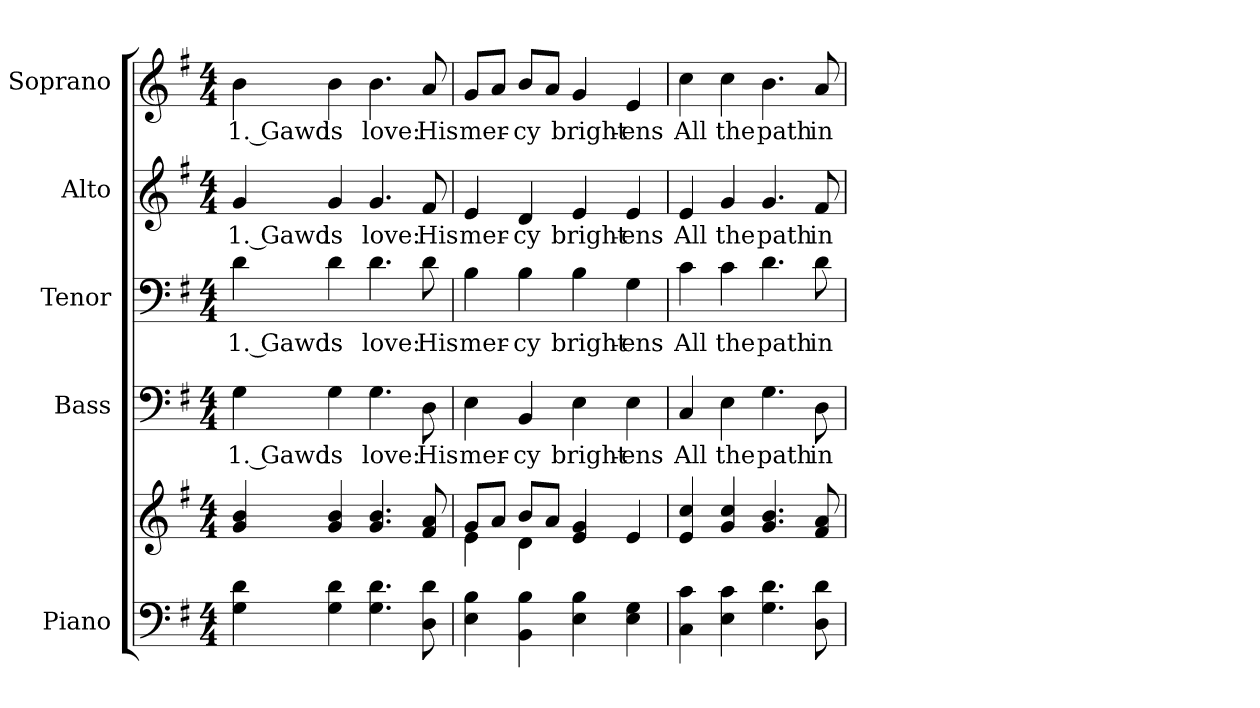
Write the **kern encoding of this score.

**kern	**kern	**kern	**text	**kern	**text	**kern	**text	**kern	**text
*part5	*part5	*part4	*part4	*part3	*part3	*part2	*part2	*part1	*part1
*staff6	*staff5	*staff4	*staff4	*staff3	*staff3	*staff2	*staff2	*staff1	*staff1
*I"Piano	*	*I"Bass	*	*I"Tenor	*	*I"Alto	*	*I"Soprano	*
*I'Pno.	*	*I'B.	*	*I'T.	*	*I'A.	*	*I'S.	*
!!LO:PB:g=z
*clefF4	*clefG2	*clefF4	*	*clefF4	*	*clefG2	*	*clefG2	*
*k[f#]	*k[f#]	*k[f#]	*	*k[f#]	*	*k[f#]	*	*k[f#]	*
*G:	*G:	*G:	*	*G:	*	*G:	*	*G:	*
*M4/4	*M4/4	*M4/4	*	*M4/4	*	*M4/4	*	*M4/4	*
*MM120	*MM120	*MM120	*	*MM120	*	*MM120	*	*MM120	*
=1	=1	=1	=1	=1	=1	=1	=1	=1	=1
!	!	!	!LO:LY:b:color=#000000	!	!	!	!	!	!
!	!	!	!	!	!LO:LY:b:color=#000000	!	!	!	!
!	!	!	!	!	!	!	!LO:LY:b:color=#000000	!	!
!	!	!	!	!	!	!	!	!	!LO:LY:b:color=#000000
4Gi\ 4di	4gi/ 4bi	4Gi\	1. Gawd	4di\	1. Gawd	4gi/	1. Gawd	4bi\	1. Gawd
!	!	!	!LO:LY:b:color=#000000	!	!	!	!	!	!
!	!	!	!	!	!LO:LY:b:color=#000000	!	!	!	!
!	!	!	!	!	!	!	!LO:LY:b:color=#000000	!	!
!	!	!	!	!	!	!	!	!	!LO:LY:b:color=#000000
4Gi\ 4di	4gi/ 4bi	4Gi\	is	4di\	is	4gi/	is	4bi\	is
!	!	!	!LO:LY:b:color=#000000	!	!	!	!	!	!
!	!	!	!	!	!LO:LY:b:color=#000000	!	!	!	!
!	!	!	!	!	!	!	!LO:LY:b:color=#000000	!	!
!	!	!	!	!	!	!	!	!	!LO:LY:b:color=#000000
4.Gi\ 4.di	4.gi/ 4.bi	4.Gi\	love:	4.di\	love:	4.gi/	love:	4.bi\	love:
!	!	!	!LO:LY:b:color=#000000	!	!	!	!	!	!
!	!	!	!	!	!LO:LY:b:color=#000000	!	!	!	!
!	!	!	!	!	!	!	!LO:LY:b:color=#000000	!	!
!	!	!	!	!	!	!	!	!	!LO:LY:b:color=#000000
8Di\ 8di	8f#i/ 8ai	8Di\	His	8di\	His	8f#i/	His	8ai/	His
=2	=2	=2	=2	=2	=2	=2	=2	=2	=2
*	*^	*	*	*	*	*	*	*	*
!	!	!	!	!LO:LY:b:color=#000000	!	!	!	!	!	!
!	!	!	!	!	!	!LO:LY:b:color=#000000	!	!	!	!
!	!	!	!	!	!	!	!	!LO:LY:b:color=#000000	!	!
!	!	!	!	!	!	!	!	!	!	!LO:LY:b:color=#000000
4Ei\ 4Bi	8gi/L	4ei\	4Ei\	mer-	4Bi\	mer-	4ei/	mer-	8gi/L	mer-
.	8ai/J	.	.	.	.	.	.	.	8ai/J	.
!	!	!	!	!LO:LY:b:color=#000000	!	!	!	!	!	!
!	!	!	!	!	!	!LO:LY:b:color=#000000	!	!	!	!
!	!	!	!	!	!	!	!	!LO:LY:b:color=#000000	!	!
!	!	!	!	!	!	!	!	!	!	!LO:LY:b:color=#000000
4BBi\ 4Bi	8bi/L	4di\	4BBi/	-cy	4Bi\	-cy	4di/	-cy	8bi/L	-cy
.	8ai/J	.	.	.	.	.	.	.	8ai/J	.
!	!	!	!	!LO:LY:b:color=#000000	!	!	!	!	!	!
!	!	!	!	!	!	!LO:LY:b:color=#000000	!	!	!	!
!	!	!	!	!	!	!	!	!LO:LY:b:color=#000000	!	!
!	!	!	!	!	!	!	!	!	!	!LO:LY:b:color=#000000
4Ei\ 4Bi	4ei/ 4gi	2ryy	4Ei\	bright-	4Bi\	bright-	4ei/	bright-	4gi/	bright-
!	!	!	!	!LO:LY:b:color=#000000	!	!	!	!	!	!
!	!	!	!	!	!	!LO:LY:b:color=#000000	!	!	!	!
!	!	!	!	!	!	!	!	!LO:LY:b:color=#000000	!	!
!	!	!	!	!	!	!	!	!	!	!LO:LY:b:color=#000000
4Ei\ 4Gi	4ei/	.	4Ei\	-ens	4Gi\	-ens	4ei/	-ens	4ei/	-ens
*	*v	*v	*	*	*	*	*	*	*	*
!!LO:PB:g=z
=3	=3	=3	=3	=3	=3	=3	=3	=3	=3
!	!	!	!LO:LY:b:color=#000000	!	!	!	!	!	!
!	!	!	!	!	!LO:LY:b:color=#000000	!	!	!	!
!	!	!	!	!	!	!	!LO:LY:b:color=#000000	!	!
!	!	!	!	!	!	!	!	!	!LO:LY:b:color=#000000
4Ci\ 4ci	4ei/ 4cci	4Ci/	All	4ci\	All	4ei/	All	4cci\	All
!	!	!	!LO:LY:b:color=#000000	!	!	!	!	!	!
!	!	!	!	!	!LO:LY:b:color=#000000	!	!	!	!
!	!	!	!	!	!	!	!LO:LY:b:color=#000000	!	!
!	!	!	!	!	!	!	!	!	!LO:LY:b:color=#000000
4Ei\ 4ci	4gi/ 4cci	4Ei\	the	4ci\	the	4gi/	the	4cci\	the
!	!	!	!LO:LY:b:color=#000000	!	!	!	!	!	!
!	!	!	!	!	!LO:LY:b:color=#000000	!	!	!	!
!	!	!	!	!	!	!	!LO:LY:b:color=#000000	!	!
!	!	!	!	!	!	!	!	!	!LO:LY:b:color=#000000
4.Gi\ 4.di	4.gi/ 4.bi	4.Gi\	path	4.di\	path	4.gi/	path	4.bi\	path
!	!	!	!LO:LY:b:color=#000000	!	!	!	!	!	!
!	!	!	!	!	!LO:LY:b:color=#000000	!	!	!	!
!	!	!	!	!	!	!	!LO:LY:b:color=#000000	!	!
!	!	!	!	!	!	!	!	!	!LO:LY:b:color=#000000
8Di\ 8di	8f#i/ 8ai	8Di\	in	8di\	in	8f#i/	in	8ai/	in
=	=	=	=	=	=	=	=	=	=
*-	*-	*-	*-	*-	*-	*-	*-	*-	*-
